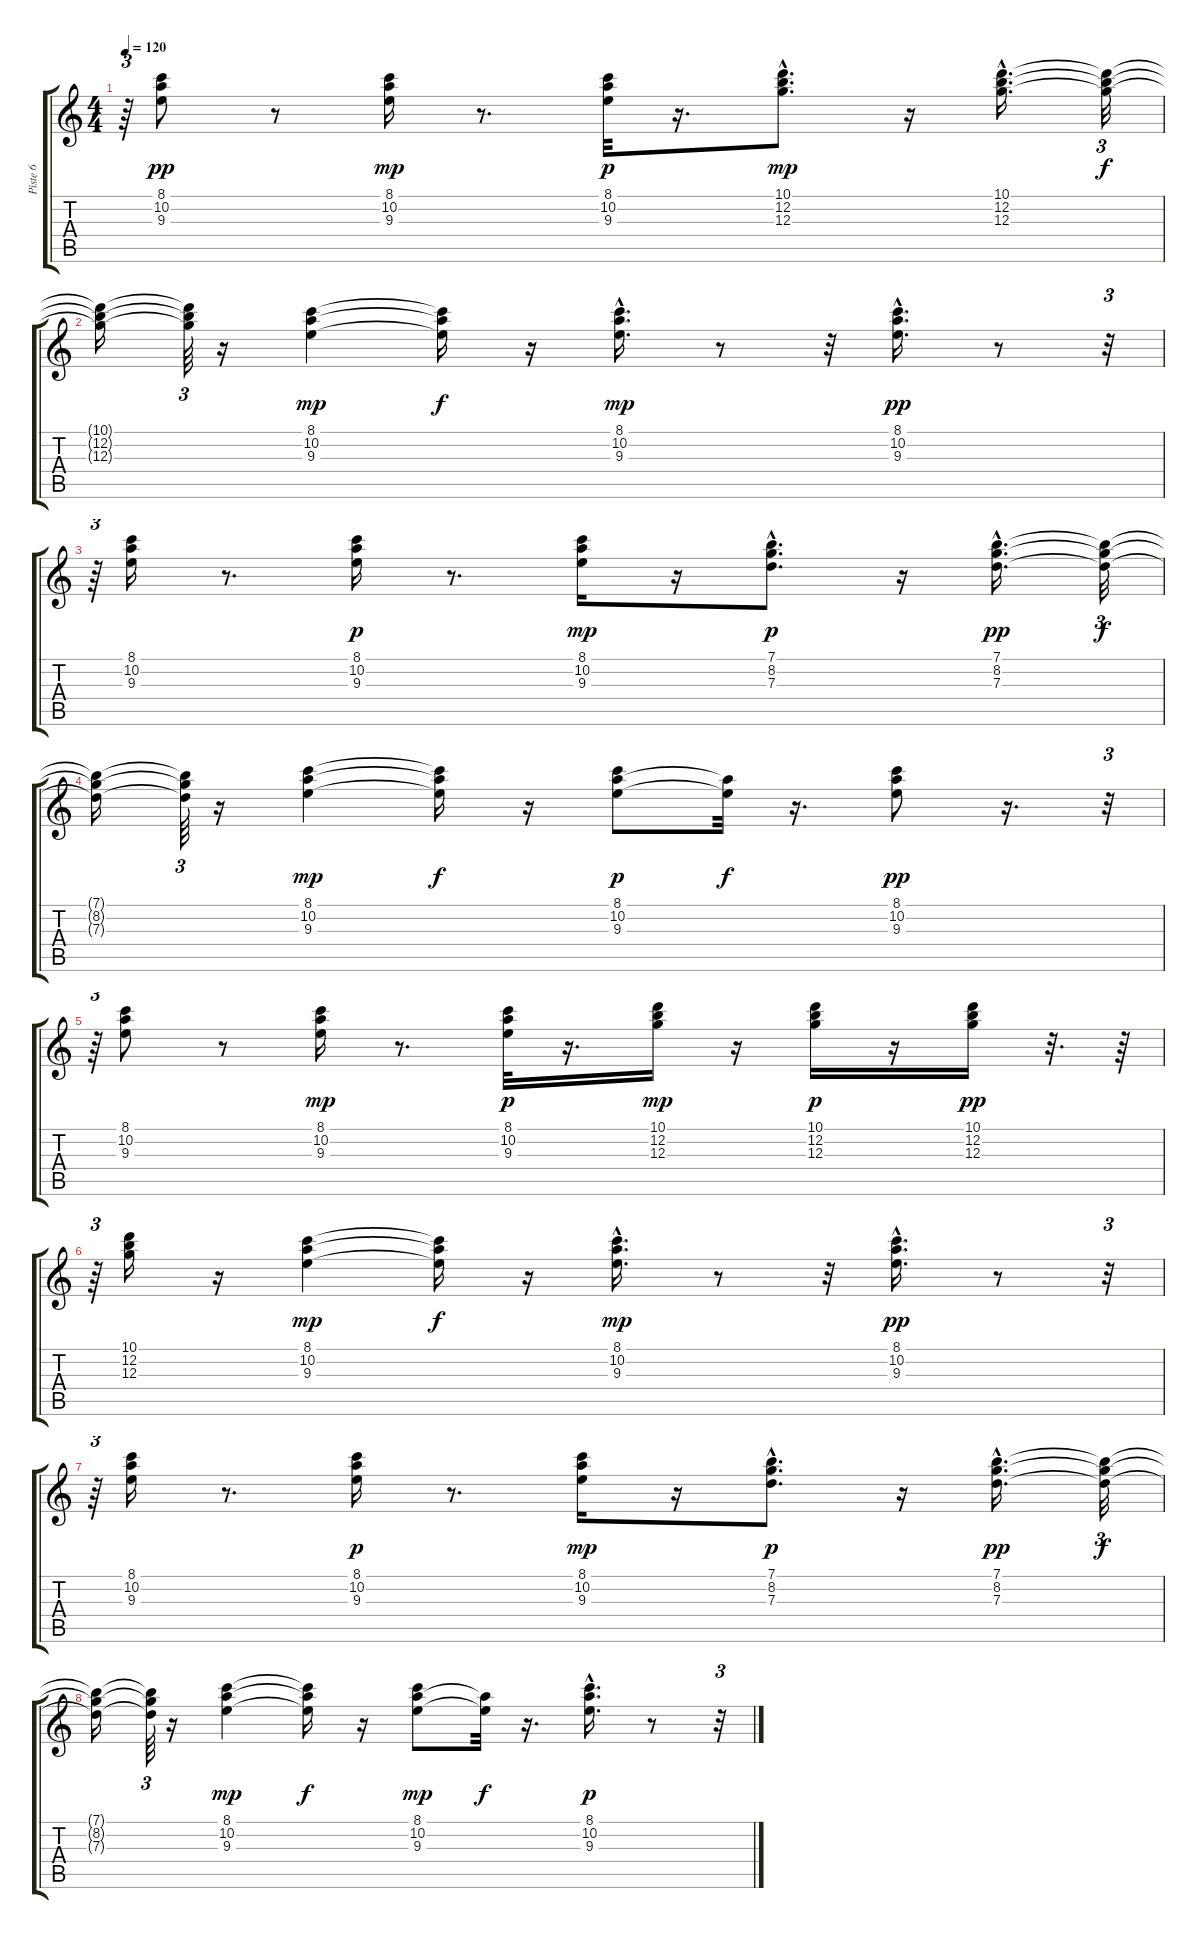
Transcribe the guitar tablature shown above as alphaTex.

\track ("Piste 6" "Piste 6") {instrument electricbassfinger}
\staff {score tabs}
\tuning (E4 B3 G3 D3 A2 E2) {hide}
\ts (4 4)
\tempo 120
\clef g2
\ks c
r.64{tu (3 2) dy pp} (8.1 10.2 9.3).8 r.8 (8.1 10.2 9.3).16{dy mp} r.8{d} (8.1 10.2 9.3).32{dy p} r.16{d} (10.1{hac} 12.2{hac} 12.3{hac}).8{d dy mp} r.16 (10.1{hac} 12.2{hac} 12.3{hac}).16{d} (10.1{t} 12.2{t} 12.3{t}).32{tu (3 2) dy f} |
(10.1{t} 12.2{t} 12.3{t}).16 (10.1{t} 12.2{t} 12.3{t}).64{tu (3 2)} r.16 (8.1 10.2 9.3).4{dy mp} (8.1{t} 10.2{t} 9.3{t}).16{dy f} r.16 (8.1{hac} 10.2{hac} 9.3{hac}).16{d dy mp} r.8 r.32 (8.1{hac} 10.2{hac} 9.3{hac}).16{d dy pp} r.8 r.32{tu (3 2)} |
r.64{tu (3 2)} (8.1 10.2 9.3).16 r.8{d} (8.1 10.2 9.3).16{dy p} r.8{d} (8.1 10.2 9.3).16{dy mp} r.16 (7.1{hac} 8.2{hac} 7.3{hac}).8{d dy p} r.16 (7.1{hac} 8.2{hac} 7.3{hac}).16{d dy pp} (7.1{t} 8.2{t} 7.3{t}).32{tu (3 2) dy f} |
(7.1{t} 8.2{t} 7.3{t}).16 (7.1{t} 8.2{t} 7.3{t}).64{tu (3 2)} r.16 (8.1 10.2 9.3).4{dy mp} (8.1{t} 10.2{t} 9.3{t}).16{dy f} r.16 (8.1 10.2 9.3).8{dy p} (10.2{t} 9.3{t}).32{dy f} r.16{d} (8.1 10.2 9.3).8{dy pp} r.16{d} r.32{tu (3 2)} |
r.64{tu (3 2)} (8.1 10.2 9.3).8 r.8 (8.1 10.2 9.3).16{dy mp} r.8{d} (8.1 10.2 9.3).32{dy p} r.16{d} (10.1 12.2 12.3).16{dy mp} r.16 (10.1 12.2 12.3).16{dy p} r.16 (10.1 12.2 12.3).16{dy pp} r.32{d} r.64 |
r.64{tu (3 2)} (10.1 12.2 12.3).16 r.16 (8.1 10.2 9.3).4{dy mp} (8.1{t} 10.2{t} 9.3{t}).16{dy f} r.16 (8.1{hac} 10.2{hac} 9.3{hac}).16{d dy mp} r.8 r.32 (8.1{hac} 10.2{hac} 9.3{hac}).16{d dy pp} r.8 r.32{tu (3 2)} |
r.64{tu (3 2)} (8.1 10.2 9.3).16 r.8{d} (8.1 10.2 9.3).16{dy p} r.8{d} (8.1 10.2 9.3).16{dy mp} r.16 (7.1{hac} 8.2{hac} 7.3{hac}).8{d dy p} r.16 (7.1{hac} 8.2{hac} 7.3{hac}).16{d dy pp} (7.1{t} 8.2{t} 7.3{t}).32{tu (3 2) dy f} |
(7.1{t} 8.2{t} 7.3{t}).16 (7.1{t} 8.2{t} 7.3{t}).64{tu (3 2)} r.16 (8.1 10.2 9.3).4{dy mp} (8.1{t} 10.2{t} 9.3{t}).16{dy f} r.16 (8.1 10.2 9.3).8{dy mp} (10.2{t} 9.3{t}).32{dy f} r.16{d} (8.1{hac} 10.2{hac} 9.3{hac}).16{d dy p} r.8 r.32{tu (3 2)}
